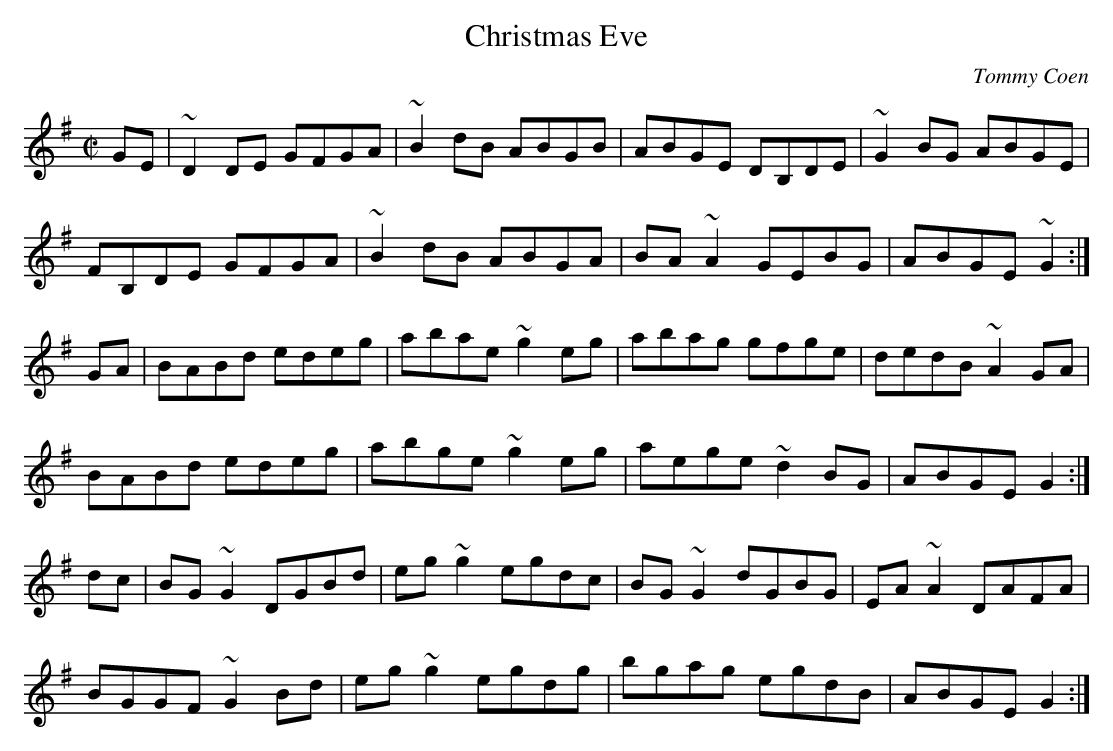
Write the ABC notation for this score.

X:1
T:Christmas Eve
C:Tommy Coen
E:9
M:C|
K:G
GE|~D2 DE GFGA|~B2dB ABGB|ABGE DB,DE|~G2BG ABGE|
FB,DE GFGA|~B2 dB ABGA|*BA~A2 GEBG|ABGE ~G2:|
GA|BABd edeg|abae ~g2 eg|abag gfge|dedB ~A2 GA|*
BABd edeg|abge ~g2eg|aege ~d2BG|ABGE G2:|
dc|BG~G2 DGBd|eg~g2 egdc|*BG ~G2 dGBG|EA~A2 DAFA|
BGGF ~G2Bd|eg~g2 egdg|bgag egdB|ABGE G2:|**
